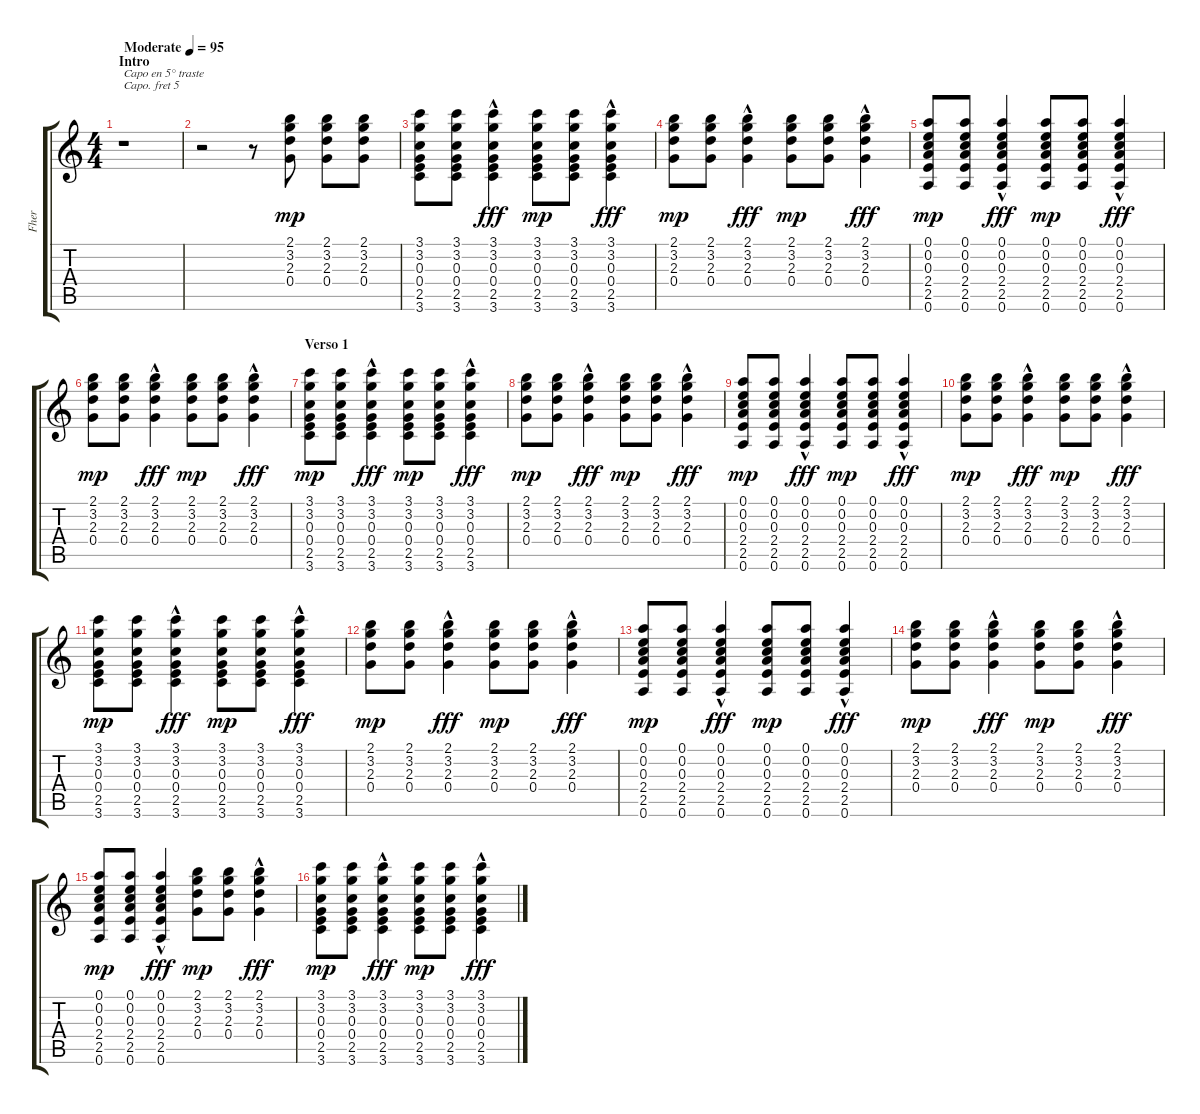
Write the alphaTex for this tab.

\track ("Fher" "Fher") {instrument electricguitarjazz}
\staff {score tabs}
\capo 5
\tuning (E4 B3 G3 D3 A2 E2) {hide}
\ts (4 4)
\section ("" "Intro")
\tempo (95 "Moderate")
\clef g2
\ks c
r.1{txt "Capo en 5° traste" dy mp instrument electricguitarjazz} |
r.2 r.8 (2.1 3.2 2.3 0.4).8 (2.1 3.2 2.3 0.4).8 (2.1 3.2 2.3 0.4).8 |
(3.1 3.2 0.3 0.4 2.5 3.6).8 (3.1 3.2 0.3 0.4 2.5 3.6).8 (3.1{hac} 3.2{hac} 0.3{hac} 0.4{hac} 2.5{hac} 3.6{hac}).4{dy fff} (3.1 3.2 0.3 0.4 2.5 3.6).8{dy mp} (3.1 3.2 0.3 0.4 2.5 3.6).8 (3.1{hac} 3.2{hac} 0.3{hac} 0.4{hac} 2.5{hac} 3.6{hac}).4{dy fff} |
(2.1 3.2 2.3 0.4).8{dy mp} (2.1 3.2 2.3 0.4).8 (2.1{hac} 3.2{hac} 2.3{hac} 0.4{hac}).4{dy fff} (2.1 3.2 2.3 0.4).8{dy mp} (2.1 3.2 2.3 0.4).8 (2.1{hac} 3.2{hac} 2.3{hac} 0.4{hac}).4{dy fff} |
(0.1 0.2 0.3 2.4 2.5 0.6).8{dy mp} (0.1 0.2 0.3 2.4 2.5 0.6).8 (0.1{hac} 0.2{hac} 0.3{hac} 2.4{hac} 2.5{hac} 0.6{hac}).4{dy fff} (0.1 0.2 0.3 2.4 2.5 0.6).8{dy mp} (0.1 0.2 0.3 2.4 2.5 0.6).8 (0.1{hac} 0.2{hac} 0.3{hac} 2.4{hac} 2.5{hac} 0.6{hac}).4{dy fff} |
(2.1 3.2 2.3 0.4).8{dy mp} (2.1 3.2 2.3 0.4).8 (2.1{hac} 3.2{hac} 2.3{hac} 0.4{hac}).4{dy fff} (2.1 3.2 2.3 0.4).8{dy mp} (2.1 3.2 2.3 0.4).8 (2.1{hac} 3.2{hac} 2.3{hac} 0.4{hac}).4{dy fff} |
\section ("" "Verso 1")
(3.1 3.2 0.3 0.4 2.5 3.6).8{dy mp} (3.1 3.2 0.3 0.4 2.5 3.6).8 (3.1{hac} 3.2{hac} 0.3{hac} 0.4{hac} 2.5{hac} 3.6{hac}).4{dy fff} (3.1 3.2 0.3 0.4 2.5 3.6).8{dy mp} (3.1 3.2 0.3 0.4 2.5 3.6).8 (3.1{hac} 3.2{hac} 0.3{hac} 0.4{hac} 2.5{hac} 3.6{hac}).4{dy fff} |
(2.1 3.2 2.3 0.4).8{dy mp} (2.1 3.2 2.3 0.4).8 (2.1{hac} 3.2{hac} 2.3{hac} 0.4{hac}).4{dy fff} (2.1 3.2 2.3 0.4).8{dy mp} (2.1 3.2 2.3 0.4).8 (2.1{hac} 3.2{hac} 2.3{hac} 0.4{hac}).4{dy fff} |
(0.1 0.2 0.3 2.4 2.5 0.6).8{dy mp} (0.1 0.2 0.3 2.4 2.5 0.6).8 (0.1{hac} 0.2{hac} 0.3{hac} 2.4{hac} 2.5{hac} 0.6{hac}).4{dy fff} (0.1 0.2 0.3 2.4 2.5 0.6).8{dy mp} (0.1 0.2 0.3 2.4 2.5 0.6).8 (0.1{hac} 0.2{hac} 0.3{hac} 2.4{hac} 2.5{hac} 0.6{hac}).4{dy fff} |
(2.1 3.2 2.3 0.4).8{dy mp} (2.1 3.2 2.3 0.4).8 (2.1{hac} 3.2{hac} 2.3{hac} 0.4{hac}).4{dy fff} (2.1 3.2 2.3 0.4).8{dy mp} (2.1 3.2 2.3 0.4).8 (2.1{hac} 3.2{hac} 2.3{hac} 0.4{hac}).4{dy fff} |
(3.1 3.2 0.3 0.4 2.5 3.6).8{dy mp} (3.1 3.2 0.3 0.4 2.5 3.6).8 (3.1{hac} 3.2{hac} 0.3{hac} 0.4{hac} 2.5{hac} 3.6{hac}).4{dy fff} (3.1 3.2 0.3 0.4 2.5 3.6).8{dy mp} (3.1 3.2 0.3 0.4 2.5 3.6).8 (3.1{hac} 3.2{hac} 0.3{hac} 0.4{hac} 2.5{hac} 3.6{hac}).4{dy fff} |
(2.1 3.2 2.3 0.4).8{dy mp} (2.1 3.2 2.3 0.4).8 (2.1{hac} 3.2{hac} 2.3{hac} 0.4{hac}).4{dy fff} (2.1 3.2 2.3 0.4).8{dy mp} (2.1 3.2 2.3 0.4).8 (2.1{hac} 3.2{hac} 2.3{hac} 0.4{hac}).4{dy fff} |
(0.1 0.2 0.3 2.4 2.5 0.6).8{dy mp} (0.1 0.2 0.3 2.4 2.5 0.6).8 (0.1{hac} 0.2{hac} 0.3{hac} 2.4{hac} 2.5{hac} 0.6{hac}).4{dy fff} (0.1 0.2 0.3 2.4 2.5 0.6).8{dy mp} (0.1 0.2 0.3 2.4 2.5 0.6).8 (0.1{hac} 0.2{hac} 0.3{hac} 2.4{hac} 2.5{hac} 0.6{hac}).4{dy fff} |
(2.1 3.2 2.3 0.4).8{dy mp} (2.1 3.2 2.3 0.4).8 (2.1{hac} 3.2{hac} 2.3{hac} 0.4{hac}).4{dy fff} (2.1 3.2 2.3 0.4).8{dy mp} (2.1 3.2 2.3 0.4).8 (2.1{hac} 3.2{hac} 2.3{hac} 0.4{hac}).4{dy fff} |
(0.1 0.2 0.3 2.4 2.5 0.6).8{dy mp} (0.1 0.2 0.3 2.4 2.5 0.6).8 (0.1{hac} 0.2{hac} 0.3{hac} 2.4{hac} 2.5{hac} 0.6{hac}).4{dy fff} (2.1 3.2 2.3 0.4).8{dy mp} (2.1 3.2 2.3 0.4).8 (2.1{hac} 3.2{hac} 2.3{hac} 0.4{hac}).4{dy fff} |
(3.1 3.2 0.3 0.4 2.5 3.6).8{dy mp} (3.1 3.2 0.3 0.4 2.5 3.6).8 (3.1{hac} 3.2{hac} 0.3{hac} 0.4{hac} 2.5{hac} 3.6{hac}).4{dy fff} (3.1 3.2 0.3 0.4 2.5 3.6).8{dy mp} (3.1 3.2 0.3 0.4 2.5 3.6).8 (3.1{hac} 3.2{hac} 0.3{hac} 0.4{hac} 2.5{hac} 3.6{hac}).4{dy fff}
